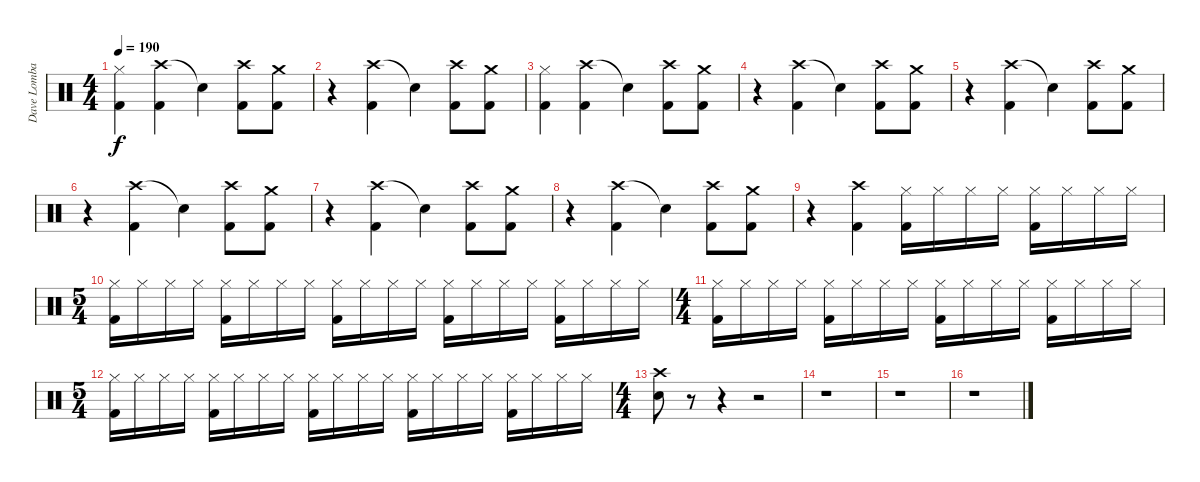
\track ("Dave Lombardo" "Dave Lomba") {instrument percussion}
\staff {score}
\articulation defaults
\ts (4 4)
\tempo 190
\clef neutral
\ks c
("Hi-Hat (closed)" "Kick (hit) 2").4{dy f} ("Crash high (hit)" "Kick (hit) 2").4 "Snare (hit)"{t}.4 ("Crash high (hit)" "Kick (hit) 2").8 ("Crash medium (hit)" "Kick (hit) 2").8 |
r.4 ("Crash high (hit)" "Kick (hit) 2").4 "Snare (hit)"{t}.4 ("Crash high (hit)" "Kick (hit) 2").8 ("Crash medium (hit)" "Kick (hit) 2").8 |
("Hi-Hat (closed)" "Kick (hit) 2").4 ("Crash high (hit)" "Kick (hit) 2").4 "Snare (hit)"{t}.4 ("Crash high (hit)" "Kick (hit) 2").8 ("Crash medium (hit)" "Kick (hit) 2").8 |
r.4 ("Crash high (hit)" "Kick (hit) 2").4 "Snare (hit)"{t}.4 ("Crash high (hit)" "Kick (hit) 2").8 ("Crash medium (hit)" "Kick (hit) 2").8 |
r.4 ("Crash high (hit)" "Kick (hit) 2").4 "Snare (hit)"{t}.4 ("Crash high (hit)" "Kick (hit) 2").8 ("Crash medium (hit)" "Kick (hit) 2").8 |
r.4 ("Crash high (hit)" "Kick (hit) 2").4 "Snare (hit)"{t}.4 ("Crash high (hit)" "Kick (hit) 2").8 ("Crash medium (hit)" "Kick (hit) 2").8 |
r.4 ("Crash high (hit)" "Kick (hit) 2").4 "Snare (hit)"{t}.4 ("Crash high (hit)" "Kick (hit) 2").8 ("Crash medium (hit)" "Kick (hit) 2").8 |
r.4 ("Crash high (hit)" "Kick (hit) 2").4 "Snare (hit)"{t}.4 ("Crash high (hit)" "Kick (hit) 2").8 ("Crash medium (hit)" "Kick (hit) 2").8 |
r.4 ("Crash high (hit)" "Kick (hit) 2").4 ("Hi-Hat (closed)" "Kick (hit) 2").16 "Hi-Hat (closed)".16 "Hi-Hat (closed)".16 "Hi-Hat (closed)".16 ("Hi-Hat (closed)" "Kick (hit) 2").16 "Hi-Hat (closed)".16 "Hi-Hat (closed)".16 "Hi-Hat (closed)".16 |
\ts (5 4)
("Hi-Hat (closed)" "Kick (hit) 2").16 "Hi-Hat (closed)".16 "Hi-Hat (closed)".16 "Hi-Hat (closed)".16 ("Hi-Hat (closed)" "Kick (hit) 2").16 "Hi-Hat (closed)".16 "Hi-Hat (closed)".16 "Hi-Hat (closed)".16 ("Hi-Hat (closed)" "Kick (hit) 2").16 "Hi-Hat (closed)".16 "Hi-Hat (closed)".16 "Hi-Hat (closed)".16 ("Hi-Hat (closed)" "Kick (hit) 2").16 "Hi-Hat (closed)".16 "Hi-Hat (closed)".16 "Hi-Hat (closed)".16 ("Hi-Hat (closed)" "Kick (hit) 2").16 "Hi-Hat (closed)".16 "Hi-Hat (closed)".16 "Hi-Hat (closed)".16 |
\ts (4 4)
("Hi-Hat (closed)" "Kick (hit) 2").16 "Hi-Hat (closed)".16 "Hi-Hat (closed)".16 "Hi-Hat (closed)".16 ("Hi-Hat (closed)" "Kick (hit) 2").16 "Hi-Hat (closed)".16 "Hi-Hat (closed)".16 "Hi-Hat (closed)".16 ("Hi-Hat (closed)" "Kick (hit) 2").16 "Hi-Hat (closed)".16 "Hi-Hat (closed)".16 "Hi-Hat (closed)".16 ("Hi-Hat (closed)" "Kick (hit) 2").16 "Hi-Hat (closed)".16 "Hi-Hat (closed)".16 "Hi-Hat (closed)".16 |
\ts (5 4)
("Hi-Hat (closed)" "Kick (hit) 2").16 "Hi-Hat (closed)".16 "Hi-Hat (closed)".16 "Hi-Hat (closed)".16 ("Hi-Hat (closed)" "Kick (hit) 2").16 "Hi-Hat (closed)".16 "Hi-Hat (closed)".16 "Hi-Hat (closed)".16 ("Hi-Hat (closed)" "Kick (hit) 2").16 "Hi-Hat (closed)".16 "Hi-Hat (closed)".16 "Hi-Hat (closed)".16 ("Hi-Hat (closed)" "Kick (hit) 2").16 "Hi-Hat (closed)".16 "Hi-Hat (closed)".16 "Hi-Hat (closed)".16 ("Hi-Hat (closed)" "Kick (hit) 2").16 "Hi-Hat (closed)".16 "Hi-Hat (closed)".16 "Hi-Hat (closed)".16 |
\ts (4 4)
("Crash high (hit)" "Electric Snare (hit)").8 r.8 r.4 r.2 |
r.1 |
r.1 |
r.1
